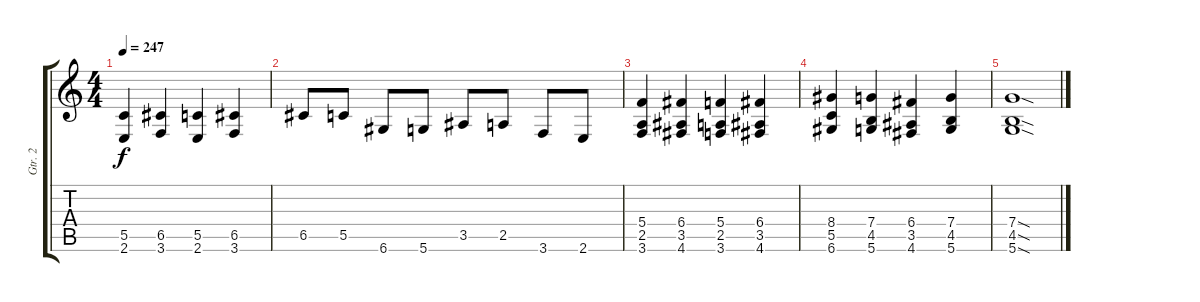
\track ("Gtr. 2" "Gtr. 2") {instrument distortionguitar}
\staff {score tabs}
\tuning (D4 A3 F3 C3 G2 D2) {hide}
\ts (4 4)
\tempo 247
\clef g2
\ks c
(5.5 2.6).4{dy f} (6.5 3.6).4 (5.5 2.6).4 (6.5 3.6).4 |
6.5.8 5.5.8 6.6.8 5.6.8 3.5.8 2.5.8 3.6.8 2.6.8 |
(5.4 2.5 3.6).4 (6.4 3.5 4.6).4 (5.4 2.5 3.6).4 (6.4 3.5 4.6).4 |
(8.4 5.5 6.6).4 (7.4 4.5 5.6).4 (6.4 3.5 4.6).4 (7.4 4.5 5.6).4 |
(7.4{sod} 4.5{sod} 5.6{sod}).1
